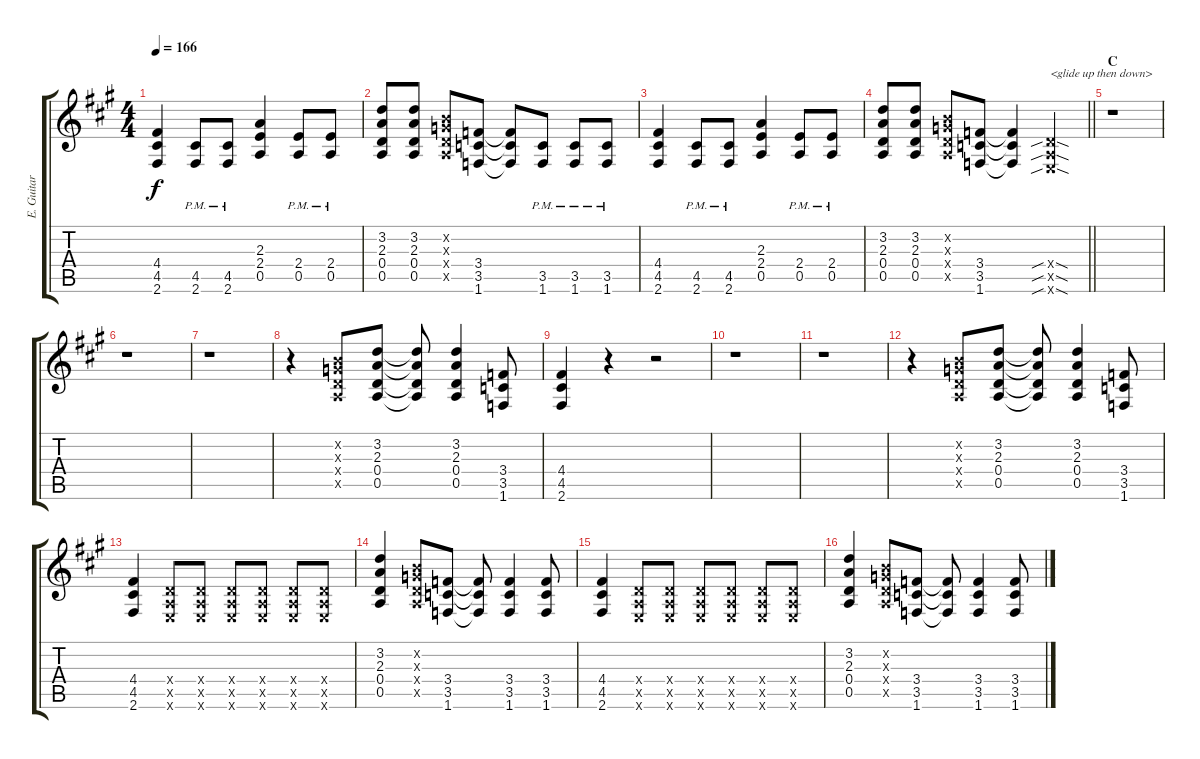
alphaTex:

\track ("E. Guitar III" "E. Guitar ") {instrument overdrivenguitar}
\staff {score tabs}
\tuning (E4 B3 G3 D3 A2 E2) {hide}
\ts (4 4)
\tempo 166
\clef g2
\ks a
(4.4 4.5 2.6).4{dy f} (4.5{pm} 2.6{pm}).8 (4.5{pm} 2.6{pm}).8 (2.3 2.4 0.5).4 (2.4{pm} 0.5{pm}).8 (2.4{pm} 0.5{pm}).8 |
(3.2 2.3 0.4 0.5).8 (3.2 2.3 0.4 0.5).8 (0.2{x} 0.3{x} 0.4{x} 0.5{x}).8 (3.4 3.5 1.6).8 (3.4{t} 3.5{t} 1.6{t}).8 (3.5{pm} 1.6{pm}).8 (3.5{pm} 1.6{pm}).8 (3.5{pm} 1.6{pm}).8 |
(4.4 4.5 2.6).4 (4.5{pm} 2.6{pm}).8 (4.5{pm} 2.6{pm}).8 (2.3 2.4 0.5).4 (2.4{pm} 0.5{pm}).8 (2.4{pm} 0.5{pm}).8 |
\barLineRight lightlight
(3.2 2.3 0.4 0.5).8 (3.2 2.3 0.4 0.5).8 (0.2{x} 0.3{x} 0.4{x} 0.5{x}).8 (3.4 3.5 1.6).8 (3.4{t} 3.5{t} 1.6{t}).4 (0.4{sib sod x} 0.5{sib sod x} 0.6{sib sod x}).4{txt "<glide up then down>"} |
\section ("" "C")
r.1 |
r.1 |
r.1 |
r.4 (0.2{x} 0.3{x} 0.4{x} 0.5{x}).8 (3.2 2.3 0.4 0.5).8 (3.2{t} 2.3{t} 0.4{t} 0.5{t}).8 (3.2 2.3 0.4 0.5).4 (3.4 3.5 1.6).8 |
(4.4 4.5 2.6).4 r.4 r.2 |
r.1 |
r.1 |
r.4 (0.2{x} 0.3{x} 0.4{x} 0.5{x}).8 (3.2 2.3 0.4 0.5).8 (3.2{t} 2.3{t} 0.4{t} 0.5{t}).8 (3.2 2.3 0.4 0.5).4 (3.4 3.5 1.6).8 |
(4.4 4.5 2.6).4 (0.4{x} 0.5{x} 0.6{x}).8 (0.4{x} 0.5{x} 0.6{x}).8 (0.4{x} 0.5{x} 0.6{x}).8 (0.4{x} 0.5{x} 0.6{x}).8 (0.4{x} 0.5{x} 0.6{x}).8 (0.4{x} 0.5{x} 0.6{x}).8 |
(3.2 2.3 0.4 0.5).4 (0.2{x} 0.3{x} 0.4{x} 0.5{x}).8 (3.4 3.5 1.6).8 (3.4{t} 3.5{t} 1.6{t}).8 (3.4 3.5 1.6).4 (3.4 3.5 1.6).8 |
(4.4 4.5 2.6).4 (0.4{x} 0.5{x} 0.6{x}).8 (0.4{x} 0.5{x} 0.6{x}).8 (0.4{x} 0.5{x} 0.6{x}).8 (0.4{x} 0.5{x} 0.6{x}).8 (0.4{x} 0.5{x} 0.6{x}).8 (0.4{x} 0.5{x} 0.6{x}).8 |
(3.2 2.3 0.4 0.5).4 (0.2{x} 0.3{x} 0.4{x} 0.5{x}).8 (3.4 3.5 1.6).8 (3.4{t} 3.5{t} 1.6{t}).8 (3.4 3.5 1.6).4 (3.4 3.5 1.6).8
